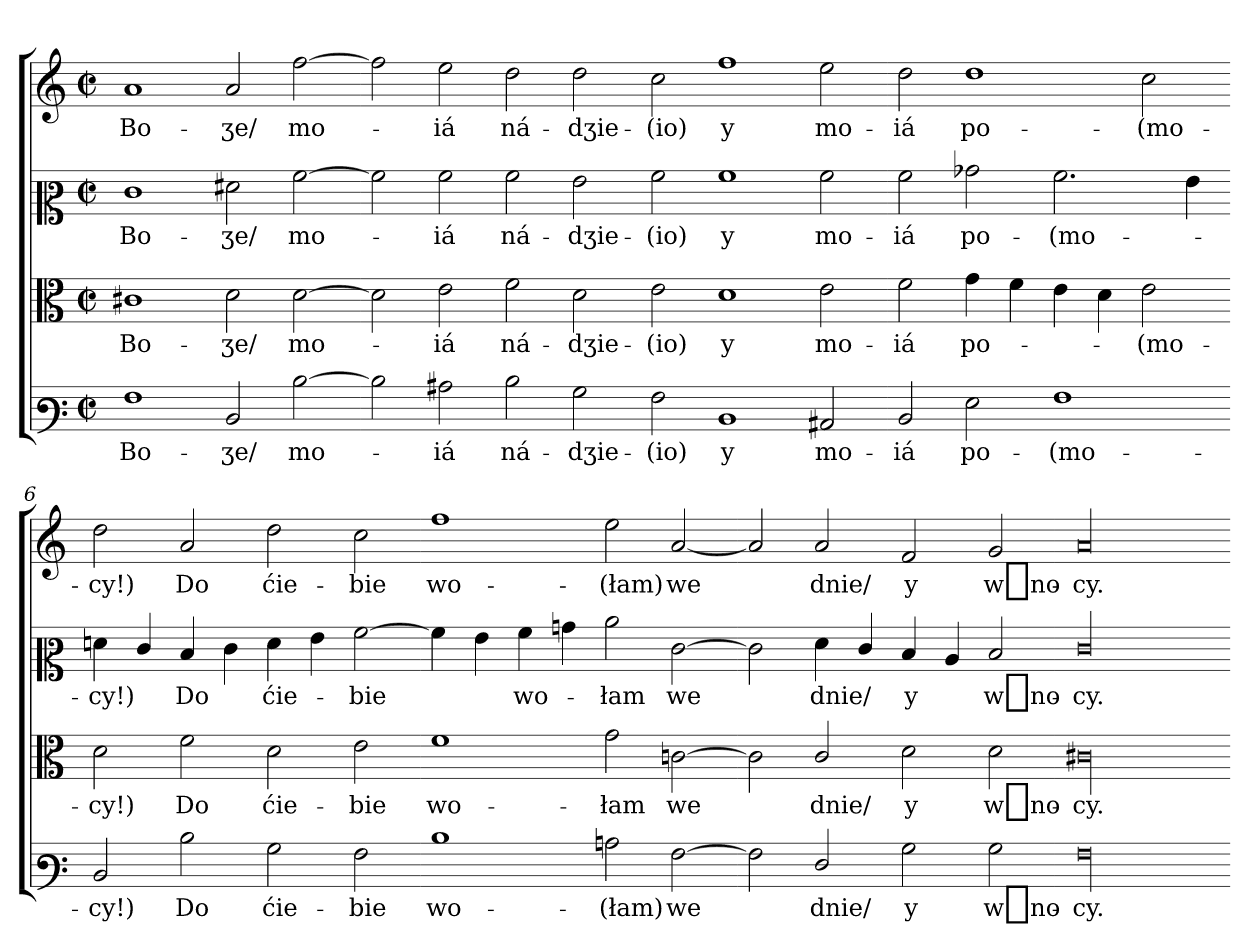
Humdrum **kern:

**kern	**text	**kern	**text	**kern	**text	**kern	**text
*part4	*part4	*part3	*part3	*part2	*part2	*part1	*part1
*staff4	*staff4	*staff3	*staff3	*staff2	*staff2	*staff1	*staff1
*clefF3	*	*clefC3	*	*clefC2	*	*clefG2	*
*k[]	*	*k[]	*	*k[]	*	*k[]	*
*M4/2	*	*M4/2	*	*M4/2	*	*M4/2	*
*met(c|)	*	*met(c|)	*	*met(c|)	*	*met(c|)	*
=	=	=	=	=	=	=	=
1A	Bo-	1c#X	Bo-	1e	Bo-	1a	Bo-
2D	-ӡe/	2d	-ӡe/	2f#X	-ӡe/	2a	-ӡe/
[2d	mo-	[2d	mo-	[2a	mo-	[2ff	mo-
=3-	=3-	=3-	=3-	=3-	=3-	=3-	=3-
2d]	.	2d]	.	2a]	.	2ff]	.
2c#X	-iá	2e	-iá	2a	-iá	2ee	-iá
2d	ná-	2f	ná-	2a	ná-	2dd	ná-
2B	-dӡie-	2d	-dӡie-	2g	-dӡie-	2dd	-dӡie-
=4-	=4-	=4-	=4-	=4-	=4-	=4-	=4-
2A	-(io)	2e	-(io)	2a	-(io)	2cc	-(io)
1D	y	1d	y	1a	y	1ff	y
2C#X	mo-	2e	mo-	2a	mo-	2ee	mo-
=5-	=5-	=5-	=5-	=5-	=5-	=5-	=5-
2D	-iá	2f	-iá	2a	-iá	2dd	-iá
2G	po-	4g	po-	2b-X	po-	1dd	po-
.	.	4f	.	.	.	.	.
1A	-(mo-	4e	.	2.a	-(mo-	.	.
.	.	4d	.	.	.	.	.
.	.	2e	-(mo-	.	.	2cc	-(mo-
.	.	.	.	4g	.	.	.
=6-	=6-	=6-	=6-	=6-	=6-	=6-	=6-
2D	-cy!)	2d	-cy!)	4fn\	-cy!)	2dd	-cy!)
.	.	.	.	4e/	.	.	.
2d	Do	2f	Do	4d	Do	2a	Do
.	.	.	.	4e\	.	.	.
2B	ćie-	2d	ćie-	4f	ćie-	2dd	ćie-
.	.	.	.	4g	.	.	.
2A	-bie	2e	-bie	[2a	-bie	2cc	-bie
=7-	=7-	=7-	=7-	=7-	=7-	=7-	=7-
1d	wo-	1f	wo-	4a]	.	1ff	wo-
.	.	.	.	4g	.	.	.
.	.	.	.	4a	wo-	.	.
.	.	.	.	4bn	.	.	.
2cn	-(łam)	2g	-łam	2cc	-łam	2ee	-(łam)
[2A	we	[2cn	we	[2e	we	[2a	we
=8-	=8-	=8-	=8-	=8-	=8-	=8-	=8-
2A]	.	2c]	.	2e]	.	2a]	.
2F/	dnie/	2c/	dnie/	4f\	dnie/	2a	dnie/
.	.	.	.	4e/	.	.	.
2B	y	2d	y	4d	y	2f	y
.	.	.	.	4c	.	.	.
2B	w_no-	2d	w_no-	2d	w_no-	2g	w_no-
=9-	=9-	=9-	=9-	=9-	=9-	=9-	=9-
!LO:N:vis=00	!	!LO:N:vis=00	!	!LO:N:vis=00	!	!LO:N:vis=00	!
0A	-cy.	0c#X	-cy.	0e/	-cy.	0a/	-cy.
=-	=-	=-	=-	=-	=-	=-	=-
*-	*-	*-	*-	*-	*-	*-	*-
